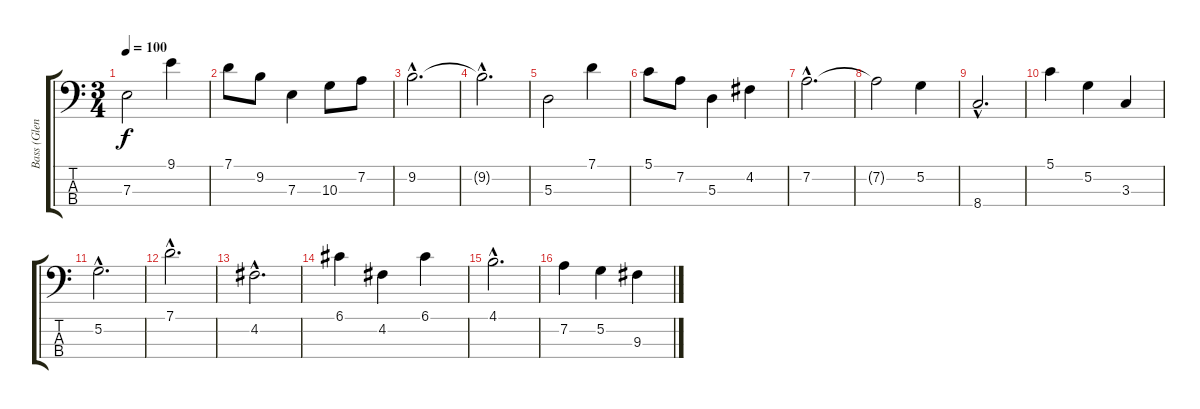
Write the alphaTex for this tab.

\track ("Bass (Glen Cornick)" "Bass (Glen") {instrument acousticbass}
\staff {score tabs}
\tuning (G2 D2 A1 E1) {hide}
\ts (3 4)
\tempo 100
\clef f4
\ks c
7.3.2{dy f} 9.1.4 |
7.1.8 9.2.8 7.3.4 10.3.8 7.2.8 |
9.2{hac}.2{d} |
9.2{hac t}.2{d} |
5.3.2 7.1.4 |
5.1.8 7.2.8 5.3.4 4.2.4 |
7.2{hac}.2{d} |
7.2{t}.2 5.2.4 |
8.4{hac}.2{d} |
5.1.4 5.2.4 3.3.4 |
5.2{hac}.2{d} |
7.1{hac}.2{d} |
4.2{hac}.2{d} |
6.1.4 4.2.4 6.1.4 |
4.1{hac}.2{d} |
7.2.4 5.2.4 9.3.4
